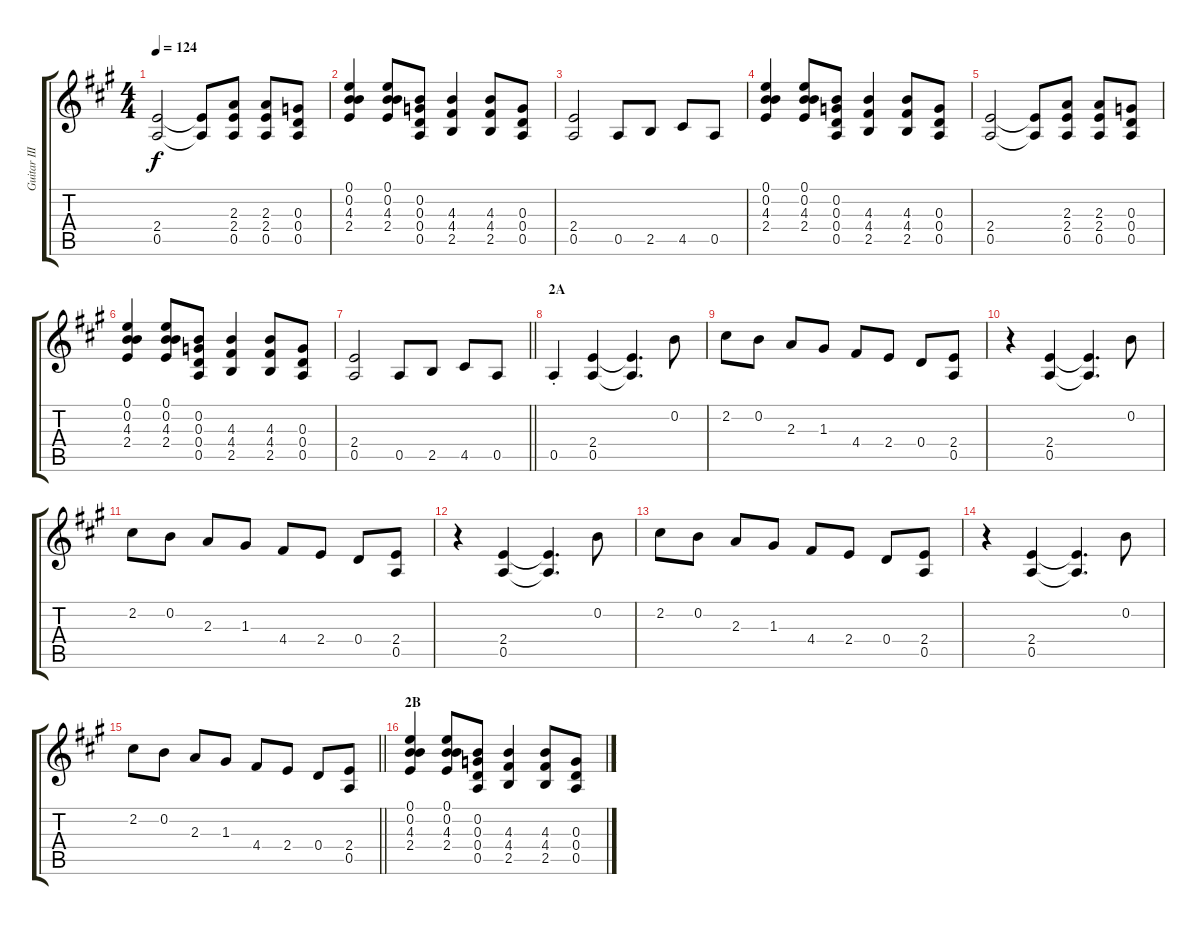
\track ("Guitar III" "Guitar III") {instrument overdrivenguitar}
\staff {score tabs}
\tuning (E4 B3 G3 D3 A2 E2) {hide}
\ts (4 4)
\tempo 124
\clef g2
\ks f#minor
(2.4 0.5).2{dy f} (2.4{t} 0.5{t}).8 (2.3 2.4 0.5).8 (2.3 2.4 0.5).8 (0.3 0.4 0.5).8 |
(0.1 0.2 4.3 2.4).4 (0.1 0.2 4.3 2.4).8 (0.2 0.3 0.4 0.5).8 (4.3 4.4 2.5).4 (4.3 4.4 2.5).8 (0.3 0.4 0.5).8 |
(2.4 0.5).2 0.5.8 2.5.8 4.5.8 0.5.8 |
(0.1 0.2 4.3 2.4).4 (0.1 0.2 4.3 2.4).8 (0.2 0.3 0.4 0.5).8 (4.3 4.4 2.5).4 (4.3 4.4 2.5).8 (0.3 0.4 0.5).8 |
(2.4 0.5).2 (2.4{t} 0.5{t}).8 (2.3 2.4 0.5).8 (2.3 2.4 0.5).8 (0.3 0.4 0.5).8 |
(0.1 0.2 4.3 2.4).4 (0.1 0.2 4.3 2.4).8 (0.2 0.3 0.4 0.5).8 (4.3 4.4 2.5).4 (4.3 4.4 2.5).8 (0.3 0.4 0.5).8 |
\barLineRight lightlight
(2.4 0.5).2 0.5.8 2.5.8 4.5.8 0.5.8 |
\section ("" "2A")
0.5{st}.4 (2.4 0.5).4 (2.4{t} 0.5{t}).4{d} 0.2.8 |
2.2.8 0.2.8 2.3.8 1.3.8 4.4.8 2.4.8 0.4.8 (2.4 0.5).8 |
r.4 (2.4 0.5).4 (2.4{t} 0.5{t}).4{d} 0.2.8 |
2.2.8 0.2.8 2.3.8 1.3.8 4.4.8 2.4.8 0.4.8 (2.4 0.5).8 |
r.4 (2.4 0.5).4 (2.4{t} 0.5{t}).4{d} 0.2.8 |
2.2.8 0.2.8 2.3.8 1.3.8 4.4.8 2.4.8 0.4.8 (2.4 0.5).8 |
r.4 (2.4 0.5).4 (2.4{t} 0.5{t}).4{d} 0.2.8 |
\barLineRight lightlight
2.2.8 0.2.8 2.3.8 1.3.8 4.4.8 2.4.8 0.4.8 (2.4 0.5).8 |
\section ("" "2B")
(0.1 0.2 4.3 2.4).4 (0.1 0.2 4.3 2.4).8 (0.2 0.3 0.4 0.5).8 (4.3 4.4 2.5).4 (4.3 4.4 2.5).8 (0.3 0.4 0.5).8
